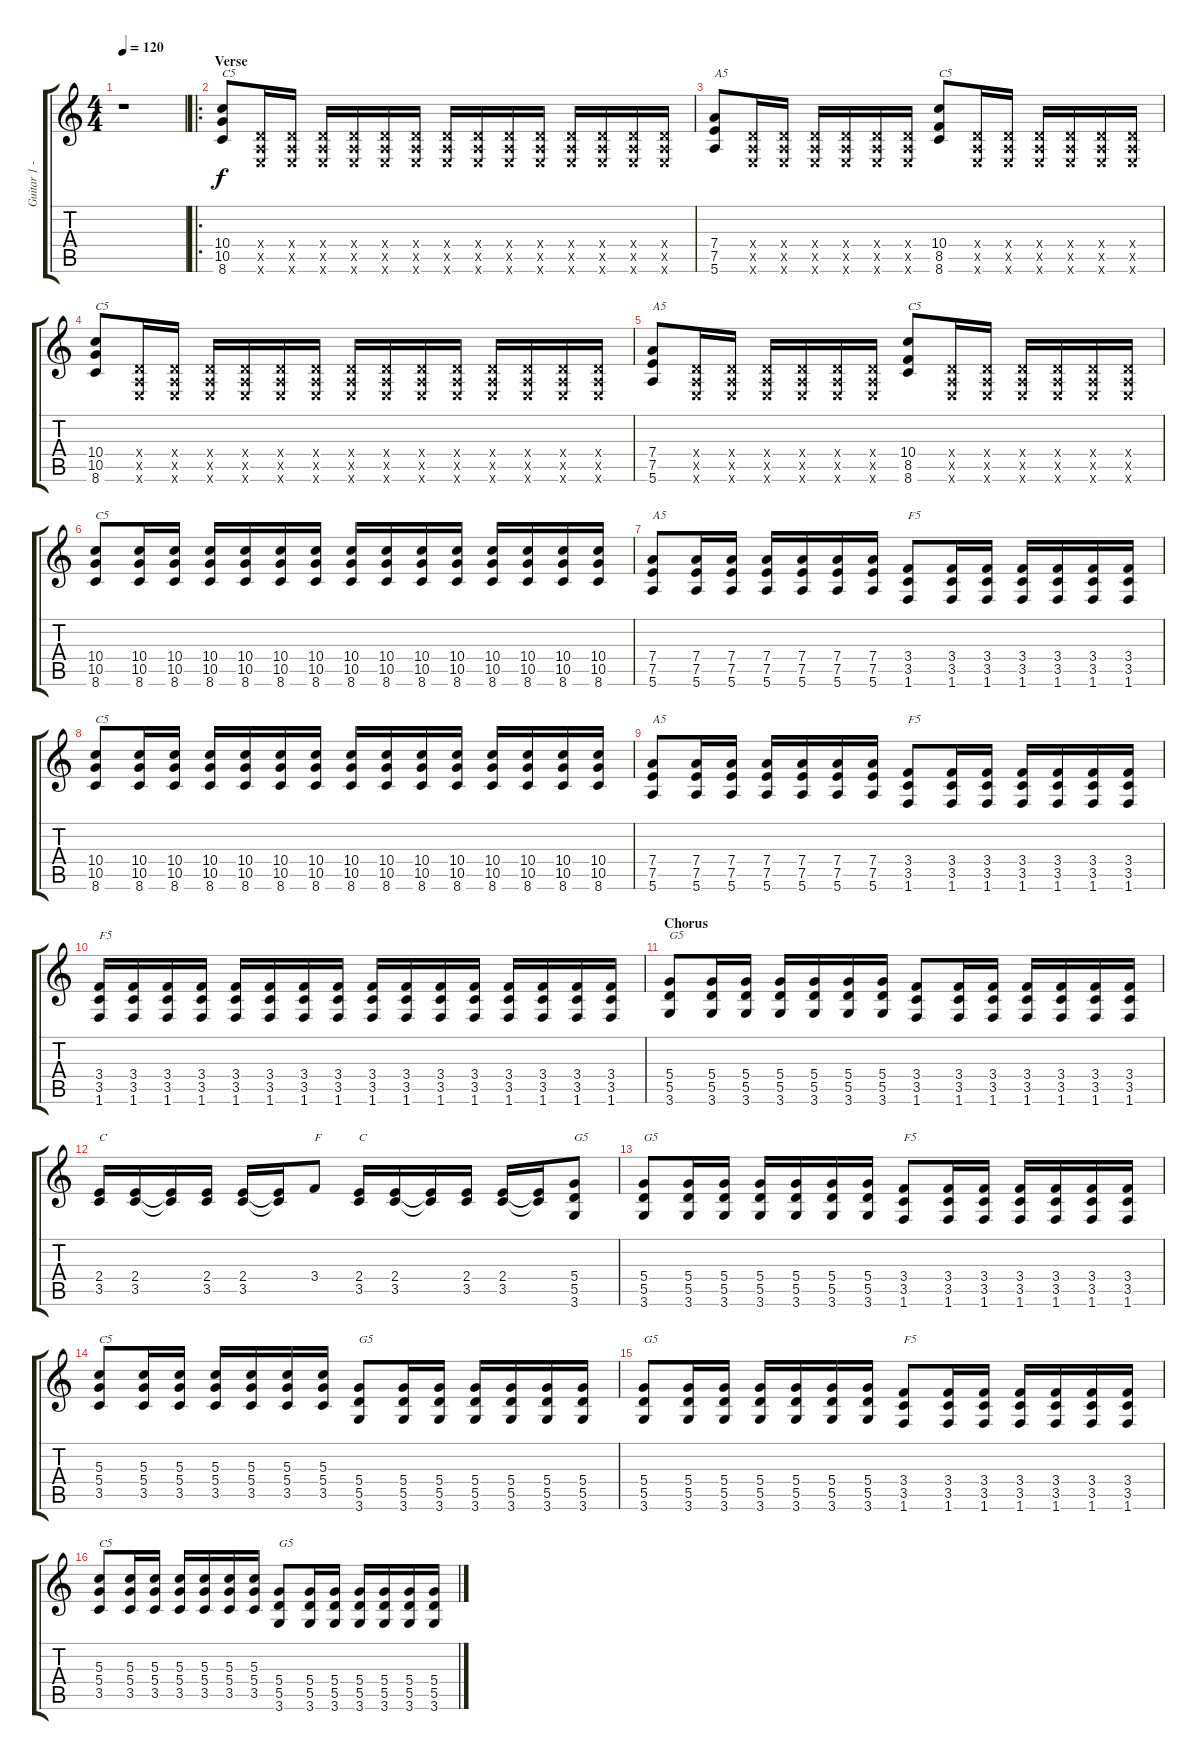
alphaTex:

\track ("Guitar 1 - Distortion" "Guitar 1 -") {instrument distortionguitar}
\staff {score tabs}
\tuning (E4 B3 G3 D3 A2 E2) {hide}
\ts (4 4)
\tempo 120
\clef g2
\ks c
r.1{dy f instrument distortionguitar} |
\ro
\section ("" "Verse")
(10.4 10.5 8.6).8{txt "C5"} (0.4{x} 0.5{x} 0.6{x}).16 (0.4{x} 0.5{x} 0.6{x}).16 (0.4{x} 0.5{x} 0.6{x}).16 (0.4{x} 0.5{x} 0.6{x}).16 (0.4{x} 0.5{x} 0.6{x}).16 (0.4{x} 0.5{x} 0.6{x}).16 (0.4{x} 0.5{x} 0.6{x}).16 (0.4{x} 0.5{x} 0.6{x}).16 (0.4{x} 0.5{x} 0.6{x}).16 (0.4{x} 0.5{x} 0.6{x}).16 (0.4{x} 0.5{x} 0.6{x}).16 (0.4{x} 0.5{x} 0.6{x}).16 (0.4{x} 0.5{x} 0.6{x}).16 (0.4{x} 0.5{x} 0.6{x}).16 |
(7.4 7.5 5.6).8{txt "A5"} (0.4{x} 0.5{x} 0.6{x}).16 (0.4{x} 0.5{x} 0.6{x}).16 (0.4{x} 0.5{x} 0.6{x}).16 (0.4{x} 0.5{x} 0.6{x}).16 (0.4{x} 0.5{x} 0.6{x}).16 (0.4{x} 0.5{x} 0.6{x}).16 (10.4 8.5 8.6).8{txt "C5"} (0.4{x} 0.5{x} 0.6{x}).16 (0.4{x} 0.5{x} 0.6{x}).16 (0.4{x} 0.5{x} 0.6{x}).16 (0.4{x} 0.5{x} 0.6{x}).16 (0.4{x} 0.5{x} 0.6{x}).16 (0.4{x} 0.5{x} 0.6{x}).16 |
(10.4 10.5 8.6).8{txt "C5"} (0.4{x} 0.5{x} 0.6{x}).16 (0.4{x} 0.5{x} 0.6{x}).16 (0.4{x} 0.5{x} 0.6{x}).16 (0.4{x} 0.5{x} 0.6{x}).16 (0.4{x} 0.5{x} 0.6{x}).16 (0.4{x} 0.5{x} 0.6{x}).16 (0.4{x} 0.5{x} 0.6{x}).16 (0.4{x} 0.5{x} 0.6{x}).16 (0.4{x} 0.5{x} 0.6{x}).16 (0.4{x} 0.5{x} 0.6{x}).16 (0.4{x} 0.5{x} 0.6{x}).16 (0.4{x} 0.5{x} 0.6{x}).16 (0.4{x} 0.5{x} 0.6{x}).16 (0.4{x} 0.5{x} 0.6{x}).16 |
(7.4 7.5 5.6).8{txt "A5"} (0.4{x} 0.5{x} 0.6{x}).16 (0.4{x} 0.5{x} 0.6{x}).16 (0.4{x} 0.5{x} 0.6{x}).16 (0.4{x} 0.5{x} 0.6{x}).16 (0.4{x} 0.5{x} 0.6{x}).16 (0.4{x} 0.5{x} 0.6{x}).16 (10.4 8.5 8.6).8{txt "C5"} (0.4{x} 0.5{x} 0.6{x}).16 (0.4{x} 0.5{x} 0.6{x}).16 (0.4{x} 0.5{x} 0.6{x}).16 (0.4{x} 0.5{x} 0.6{x}).16 (0.4{x} 0.5{x} 0.6{x}).16 (0.4{x} 0.5{x} 0.6{x}).16 |
(10.4 10.5 8.6).8{txt "C5"} (10.4 10.5 8.6).16 (10.4 10.5 8.6).16 (10.4 10.5 8.6).16 (10.4 10.5 8.6).16 (10.4 10.5 8.6).16 (10.4 10.5 8.6).16 (10.4 10.5 8.6).16 (10.4 10.5 8.6).16 (10.4 10.5 8.6).16 (10.4 10.5 8.6).16 (10.4 10.5 8.6).16 (10.4 10.5 8.6).16 (10.4 10.5 8.6).16 (10.4 10.5 8.6).16 |
(7.4 7.5 5.6).8{txt "A5"} (7.4 7.5 5.6).16 (7.4 7.5 5.6).16 (7.4 7.5 5.6).16 (7.4 7.5 5.6).16 (7.4 7.5 5.6).16 (7.4 7.5 5.6).16 (3.4 3.5 1.6).8{txt "F5"} (3.4 3.5 1.6).16 (3.4 3.5 1.6).16 (3.4 3.5 1.6).16 (3.4 3.5 1.6).16 (3.4 3.5 1.6).16 (3.4 3.5 1.6).16 |
(10.4 10.5 8.6).8{txt "C5"} (10.4 10.5 8.6).16 (10.4 10.5 8.6).16 (10.4 10.5 8.6).16 (10.4 10.5 8.6).16 (10.4 10.5 8.6).16 (10.4 10.5 8.6).16 (10.4 10.5 8.6).16 (10.4 10.5 8.6).16 (10.4 10.5 8.6).16 (10.4 10.5 8.6).16 (10.4 10.5 8.6).16 (10.4 10.5 8.6).16 (10.4 10.5 8.6).16 (10.4 10.5 8.6).16 |
(7.4 7.5 5.6).8{txt "A5"} (7.4 7.5 5.6).16 (7.4 7.5 5.6).16 (7.4 7.5 5.6).16 (7.4 7.5 5.6).16 (7.4 7.5 5.6).16 (7.4 7.5 5.6).16 (3.4 3.5 1.6).8{txt "F5"} (3.4 3.5 1.6).16 (3.4 3.5 1.6).16 (3.4 3.5 1.6).16 (3.4 3.5 1.6).16 (3.4 3.5 1.6).16 (3.4 3.5 1.6).16 |
(3.4 3.5 1.6).16{txt "F5"} (3.4 3.5 1.6).16 (3.4 3.5 1.6).16 (3.4 3.5 1.6).16 (3.4 3.5 1.6).16 (3.4 3.5 1.6).16 (3.4 3.5 1.6).16 (3.4 3.5 1.6).16 (3.4 3.5 1.6).16 (3.4 3.5 1.6).16 (3.4 3.5 1.6).16 (3.4 3.5 1.6).16 (3.4 3.5 1.6).16 (3.4 3.5 1.6).16 (3.4 3.5 1.6).16 (3.4 3.5 1.6).16 |
\section ("" "Chorus")
(5.4 5.5 3.6).8{txt "G5"} (5.4 5.5 3.6).16 (5.4 5.5 3.6).16 (5.4 5.5 3.6).16 (5.4 5.5 3.6).16 (5.4 5.5 3.6).16 (5.4 5.5 3.6).16 (3.4 3.5 1.6).8 (3.4 3.5 1.6).16 (3.4 3.5 1.6).16 (3.4 3.5 1.6).16 (3.4 3.5 1.6).16 (3.4 3.5 1.6).16 (3.4 3.5 1.6).16 |
(2.4 3.5).16{txt "C"} (2.4 3.5).16 (2.4{t} 3.5{t}).16 (2.4 3.5).16 (2.4 3.5).16 (2.4{t} 3.5{t}).16 3.4.8{txt "F"} (2.4 3.5).16{txt "C"} (2.4 3.5).16 (2.4{t} 3.5{t}).16 (2.4 3.5).16 (2.4 3.5).16 (2.4{t} 3.5{t}).16 (5.4 5.5 3.6).8{txt "G5"} |
(5.4 5.5 3.6).8{txt "G5"} (5.4 5.5 3.6).16 (5.4 5.5 3.6).16 (5.4 5.5 3.6).16 (5.4 5.5 3.6).16 (5.4 5.5 3.6).16 (5.4 5.5 3.6).16 (3.4 3.5 1.6).8{txt "F5"} (3.4 3.5 1.6).16 (3.4 3.5 1.6).16 (3.4 3.5 1.6).16 (3.4 3.5 1.6).16 (3.4 3.5 1.6).16 (3.4 3.5 1.6).16 |
(5.3 5.4 3.5).8{txt "C5"} (5.3 5.4 3.5).16 (5.3 5.4 3.5).16 (5.3 5.4 3.5).16 (5.3 5.4 3.5).16 (5.3 5.4 3.5).16 (5.3 5.4 3.5).16 (5.4 5.5 3.6).8{txt "G5"} (5.4 5.5 3.6).16 (5.4 5.5 3.6).16 (5.4 5.5 3.6).16 (5.4 5.5 3.6).16 (5.4 5.5 3.6).16 (5.4 5.5 3.6).16 |
(5.4 5.5 3.6).8{txt "G5"} (5.4 5.5 3.6).16 (5.4 5.5 3.6).16 (5.4 5.5 3.6).16 (5.4 5.5 3.6).16 (5.4 5.5 3.6).16 (5.4 5.5 3.6).16 (3.4 3.5 1.6).8{txt "F5"} (3.4 3.5 1.6).16 (3.4 3.5 1.6).16 (3.4 3.5 1.6).16 (3.4 3.5 1.6).16 (3.4 3.5 1.6).16 (3.4 3.5 1.6).16 |
(5.3 5.4 3.5).8{txt "C5"} (5.3 5.4 3.5).16 (5.3 5.4 3.5).16 (5.3 5.4 3.5).16 (5.3 5.4 3.5).16 (5.3 5.4 3.5).16 (5.3 5.4 3.5).16 (5.4 5.5 3.6).8{txt "G5"} (5.4 5.5 3.6).16 (5.4 5.5 3.6).16 (5.4 5.5 3.6).16 (5.4 5.5 3.6).16 (5.4 5.5 3.6).16 (5.4 5.5 3.6).16
